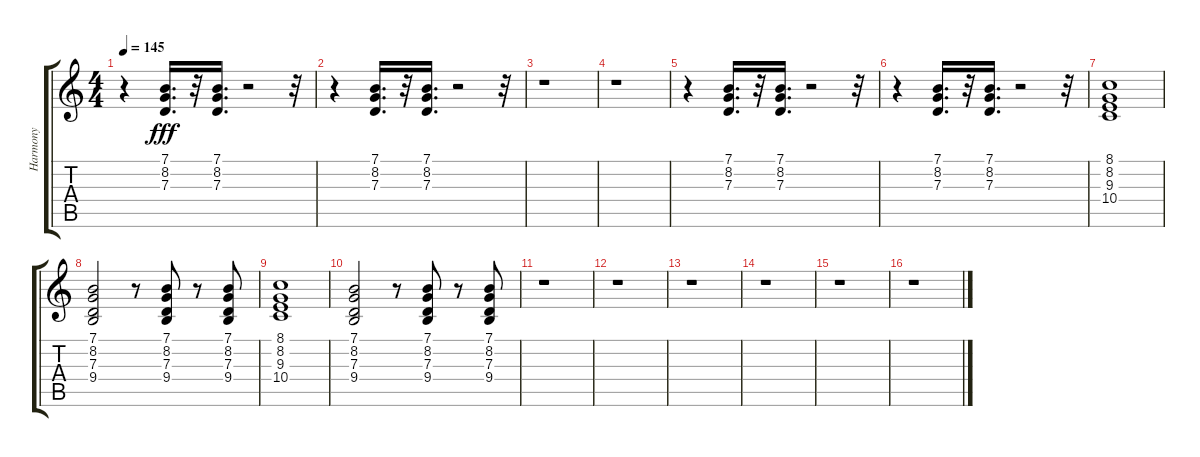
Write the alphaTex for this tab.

\track ("Harmony" "Harmony") {instrument synthbrass1}
\staff {score tabs}
\tuning (E4 B3 G3 D3 A2 E2) {hide}
\ts (4 4)
\tempo 145
\clef g2
\ks c
r.4{dy fff} (7.1 8.2 7.3).16{d balance 8} r.32 (7.1 8.2 7.3).16{d} r.2 r.32 |
r.4 (7.1 8.2 7.3).16{d} r.32 (7.1 8.2 7.3).16{d} r.2 r.32 |
r.1 |
r.1 |
r.4 (7.1 8.2 7.3).16{d} r.32 (7.1 8.2 7.3).16{d} r.2 r.32 |
r.4 (7.1 8.2 7.3).16{d} r.32 (7.1 8.2 7.3).16{d} r.2 r.32 |
(8.1 8.2 9.3 10.4).1 |
(7.1 8.2 7.3 9.4).2 r.8 (7.1 8.2 7.3 9.4).8 r.8 (7.1 8.2 7.3 9.4).8 |
(8.1 8.2 9.3 10.4).1 |
(7.1 8.2 7.3 9.4).2 r.8 (7.1 8.2 7.3 9.4).8 r.8 (7.1 8.2 7.3 9.4).8 |
r.1 |
r.1 |
r.1 |
r.1 |
r.1 |
r.1
